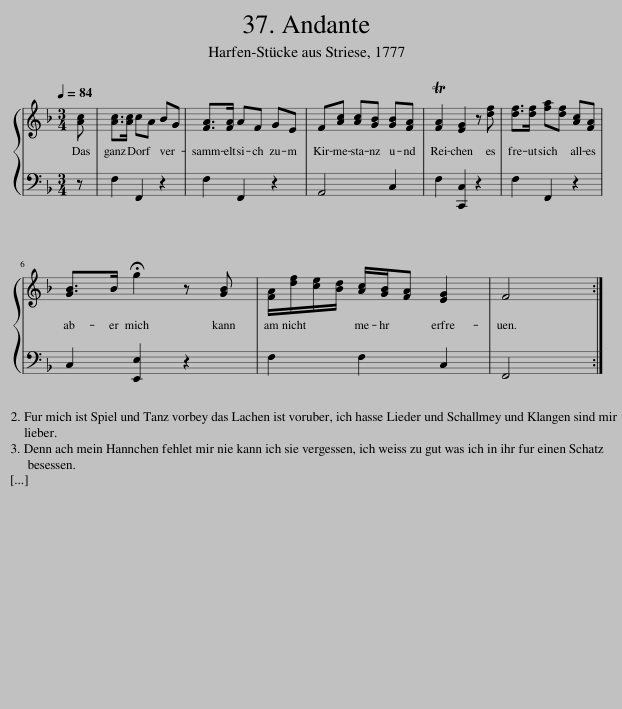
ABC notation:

X:1
%%score { 1 | 2 }
L:1/8
Q:1/4=84
M:3/4
I:linebreak $
K:F
V:1 treble
V:2 bass
V:1
 [Ac] | [Ac]>[Ac] cA BG | [FA]>[FA] AF GE | F[Ac] [Ac][GB] [GB][FA] | T[FA]2 [EG]2 z [df] | %5
 [df]>[df] [fa][df] [Ac][FA] |$ [GB]>B !fermata!g2 z [GB] | [FA]/[df]/[ce]/[Bd]/ [Ac]/[GB]/[FA] [EG]2 | F4 :| %9
V:2
 z | F,2 F,,2 z2 | F,2 F,,2 z2 | A,,4 C,2 | F,2 [C,,C,]2 z2 | %5
 F,2 F,,2 z2 |$ C,2 [E,,E,]2 z2 | F,2 F,2 C,2 | F,,4 :| %9
